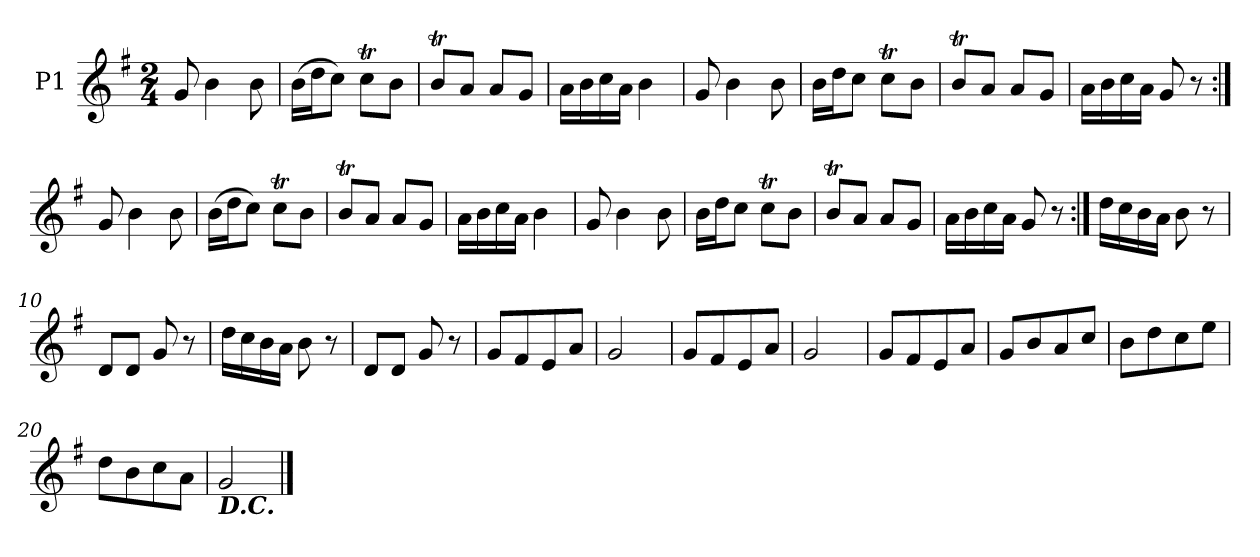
**kern
*part1
*staff1
*I"P1
*clefG2
*k[f#]
*G:
*M2/4
=1
8g
4b
8b
=2
(16bLL
16ddJ
8ccJ)
8ccTL
8bJ
=3
8btL
8aJ
8aL
8gJ
=4
16aLL
16b
16cc
16aJJ
4b
=5
8g
4b
8b
=6
16bLL
16ddJ
8ccJ
8ccTL
8bJ
=7
8btL
8aJ
8aL
8gJ
=8
16aLL
16b
16cc
16aJJ
8g
8r
=1:|!
8g
4b
8b
=2
(16bLL
16ddJ
8ccJ)
8ccTL
8bJ
=3
8btL
8aJ
8aL
8gJ
=4
16aLL
16b
16cc
16aJJ
4b
=5
8g
4b
8b
=6
16bLL
16ddJ
8ccJ
8ccTL
8bJ
=7
8btL
8aJ
8aL
8gJ
=8
16aLL
16b
16cc
16aJJ
8g
8r
=9:|!
16ddLL
16cc
16b
16aJJ
8b
8r
=10
8dL
8dJ
8g
8r
=11
16ddLL
16cc
16b
16aJJ
8b
8r
=12
8dL
8dJ
8g
8r
=13
8gL
8f#
8e
8aJ
=14
2g
=15
8gL
8f#
8e
8aJ
=16
2g
=17
8gL
8f#
8e
8aJ
=18
8gL
8b
8a
8ccJ
=19
8bL
8dd
8cc
8eeJ
=20
8ddL
8b
8cc
8aJ
=21
!LO:TX:b:Bi:t=D.C.
2g
==
*-
